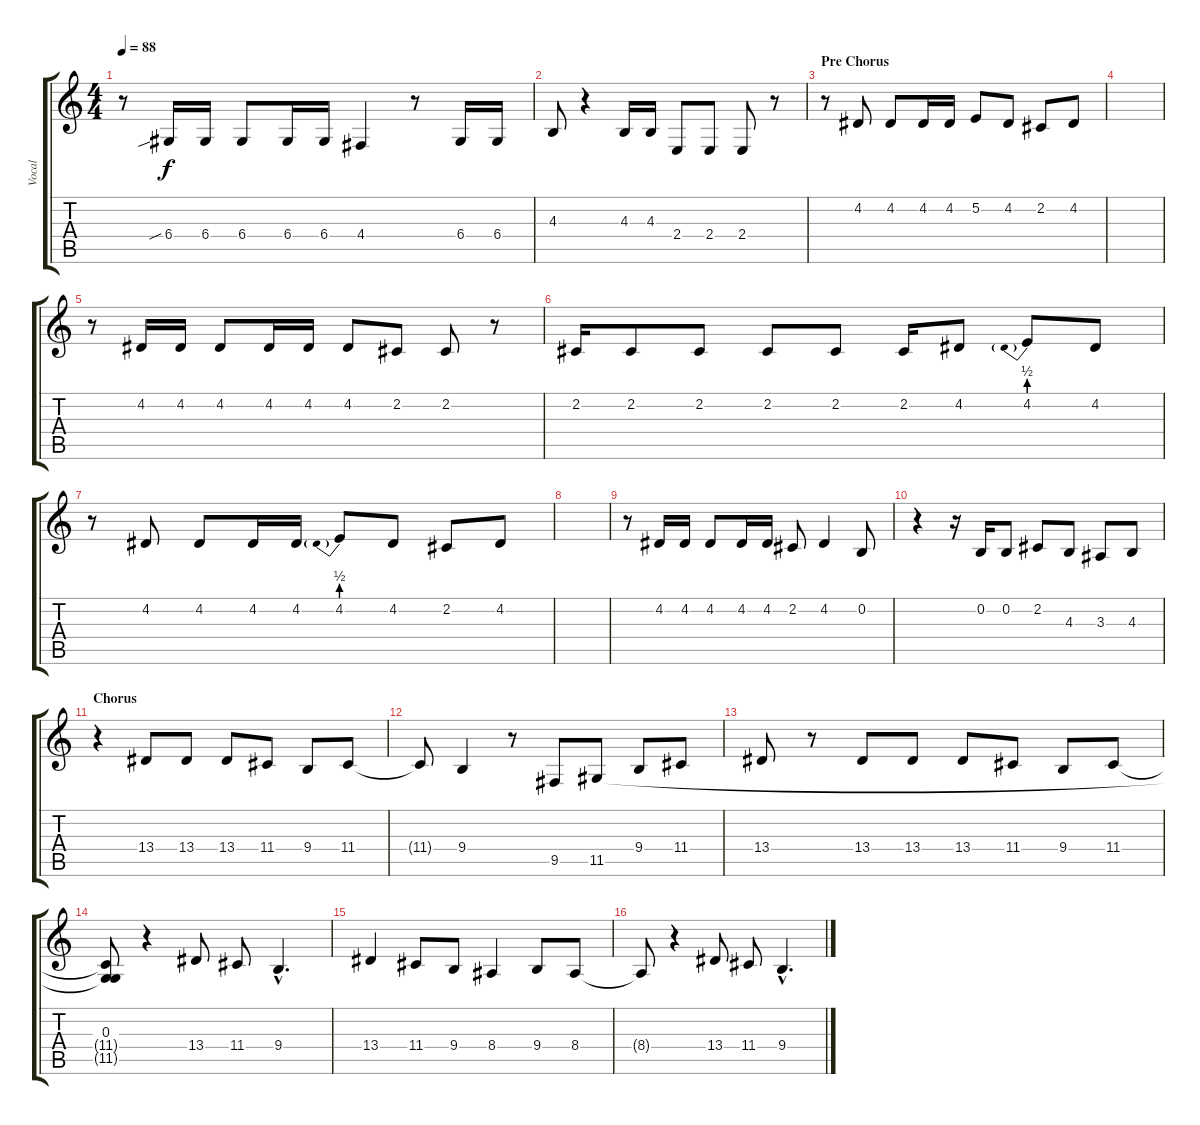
\track ("Vocal" "Vocal") {instrument cello}
\staff {score tabs}
\tuning (E4 B3 G3 D3 A2 E2) {hide}
\ts (4 4)
\tempo 88
\clef g2
\ks c
r.8{dy f} 6.4{sib}.16 6.4.16 6.4.8 6.4.16 6.4.16 4.4.4 r.8 6.4.16 6.4.16 |
4.3.8 r.4 4.3.16 4.3.16 2.4.8 2.4.8 2.4.8 r.8 |
\section ("" "Pre Chorus")
r.8 4.2.8 4.2.8 4.2.16 4.2.16 5.2.8 4.2.8 2.2.8 4.2.8 |
|
r.8 4.2.16 4.2.16 4.2.8 4.2.16 4.2.16 4.2.8 2.2.8 2.2.8 r.8 |
2.2.16 2.2.8 2.2.8 2.2.8 2.2.8 2.2.16 4.2.8 4.2{be (prebend 0 2 60 2)}.8 4.2.8 |
r.8 4.2.8 4.2.8 4.2.16 4.2.16 4.2{be (prebend 0 2 60 2)}.8 4.2.8 2.2.8 4.2.8 |
|
r.8 4.2.16 4.2.16 4.2.8 4.2.16 4.2.16 2.2.8 4.2.4 0.2.8 |
r.4 r.16 0.2.16 0.2.8 2.2.8 4.3.8 3.3.8 4.3.8 |
\section ("" "Chorus")
r.4 13.4.8 13.4.8 13.4.8 11.4.8 9.4.8 11.4.8 |
11.4{t}.8 9.4.4 r.8 9.5.8 11.5.8 9.4.8 11.4.8 |
13.4.8 r.8 13.4.8 13.4.8 13.4.8 11.4.8 9.4.8 11.4.8 |
(0.3 11.4{t} 11.5{t}).8 r.4 13.4.8 11.4.8 9.4{hac}.4{d} |
13.4.4 11.4.8 9.4.8 8.4.4 9.4.8 8.4.8 |
8.4{t}.8 r.4 13.4.8 11.4.8 9.4{hac}.4{d}
